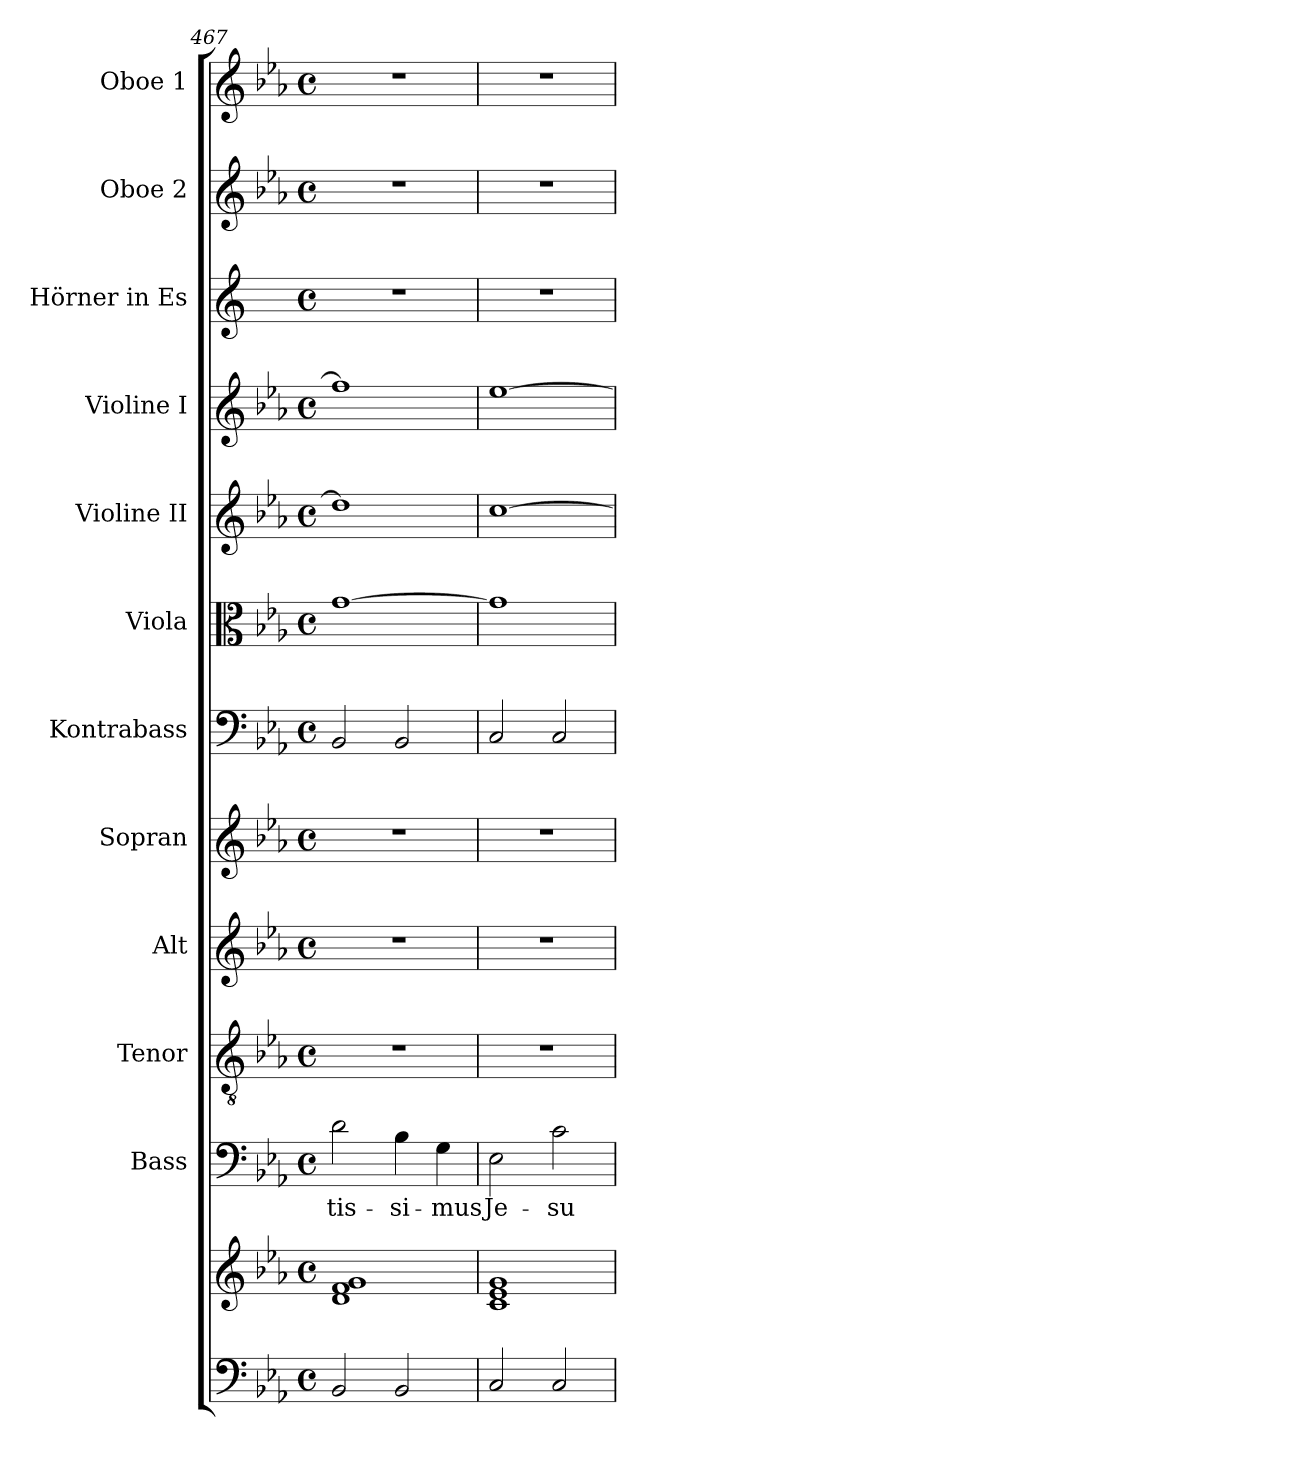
**kern	**kern	**kern	**text	**kern	**kern	**kern	**kern	**kern	**kern	**kern	**kern	**kern	**kern
*part12	*part12	*part11	*part11	*part10	*part9	*part8	*part7	*part6	*part5	*part4	*part3	*part2	*part1
*staff13	*staff12	*staff11	*staff11	*staff10	*staff9	*staff8	*staff7	*staff6	*staff5	*staff4	*staff3	*staff2	*staff1
*	*	*I"Bass	*	*I"Tenor	*I"Alt	*I"Sopran	*I"Kontrabass	*I"Viola	*I"Violine II	*I"Violine I	*I"Hörner in Es	*I"Oboe 2	*I"Oboe 1
*	*	*I'B.	*	*I'T.	*I'A.	*I'S.	*I'Kb.	*I'Vla.	*I'Vl. II	*I'Vl. I	*	*I'Ob. 2	*I'Ob. 1
*clefF4	*clefG2	*clefF4	*	*clefGv2	*clefG2	*clefG2	*clefF4	*clefC3	*clefG2	*clefG2	*clefG2	*clefG2	*clefG2
*	*	*	*	*	*	*	*ITrd7c12	*	*	*	*ITrd5c9	*	*
*k[b-e-a-]	*k[b-e-a-]	*k[b-e-a-]	*	*k[b-e-a-]	*k[b-e-a-]	*k[b-e-a-]	*k[b-e-a-]	*k[b-e-a-]	*k[b-e-a-]	*k[b-e-a-]	*k[b-e-a-]	*k[b-e-a-]	*k[b-e-a-]
*E-:	*E-:	*E-:	*	*E-:	*E-:	*E-:	*E-:	*E-:	*E-:	*E-:	*E-:	*E-:	*E-:
*M4/4	*M4/4	*M4/4	*	*M4/4	*M4/4	*M4/4	*M4/4	*M4/4	*M4/4	*M4/4	*M4/4	*M4/4	*M4/4
*met(c)	*met(c)	*met(c)	*	*met(c)	*met(c)	*met(c)	*met(c)	*met(c)	*met(c)	*met(c)	*met(c)	*met(c)	*met(c)
=467	=467	=467	=467	=467	=467	=467	=467	=467	=467	=467	=467	=467	=467
!	!	!	!LO:LY:b	!	!	!	!	!	!	!	!	!	!
2BB-/	1d 1f 1g	2d\	-tis-	1r	1r	1r	2BBB-/	[1g	1dd]	1ff]	1r	1r	1r
!	!	!	!LO:LY:b	!	!	!	!	!	!	!	!	!	!
2BB-/	.	4B-\	-si-	.	.	.	2BBB-/	.	.	.	.	.	.
!	!	!	!LO:LY:b	!	!	!	!	!	!	!	!	!	!
.	.	4G\	-mus	.	.	.	.	.	.	.	.	.	.
!!LO:PB:g=z
=468	=468	=468	=468	=468	=468	=468	=468	=468	=468	=468	=468	=468	=468
!	!	!	!LO:LY:b	!	!	!	!	!	!	!	!	!	!
2C/	1c 1e- 1g	2E-\	Je-	1r	1r	1r	2CC/	1g]	[1cc	[1ee-	1r	1r	1r
!	!	!	!LO:LY:b	!	!	!	!	!	!	!	!	!	!
2C/	.	2c\	-su	.	.	.	2CC/	.	.	.	.	.	.
=	=	=	=	=	=	=	=	=	=	=	=	=	=
*-	*-	*-	*-	*-	*-	*-	*-	*-	*-	*-	*-	*-	*-
